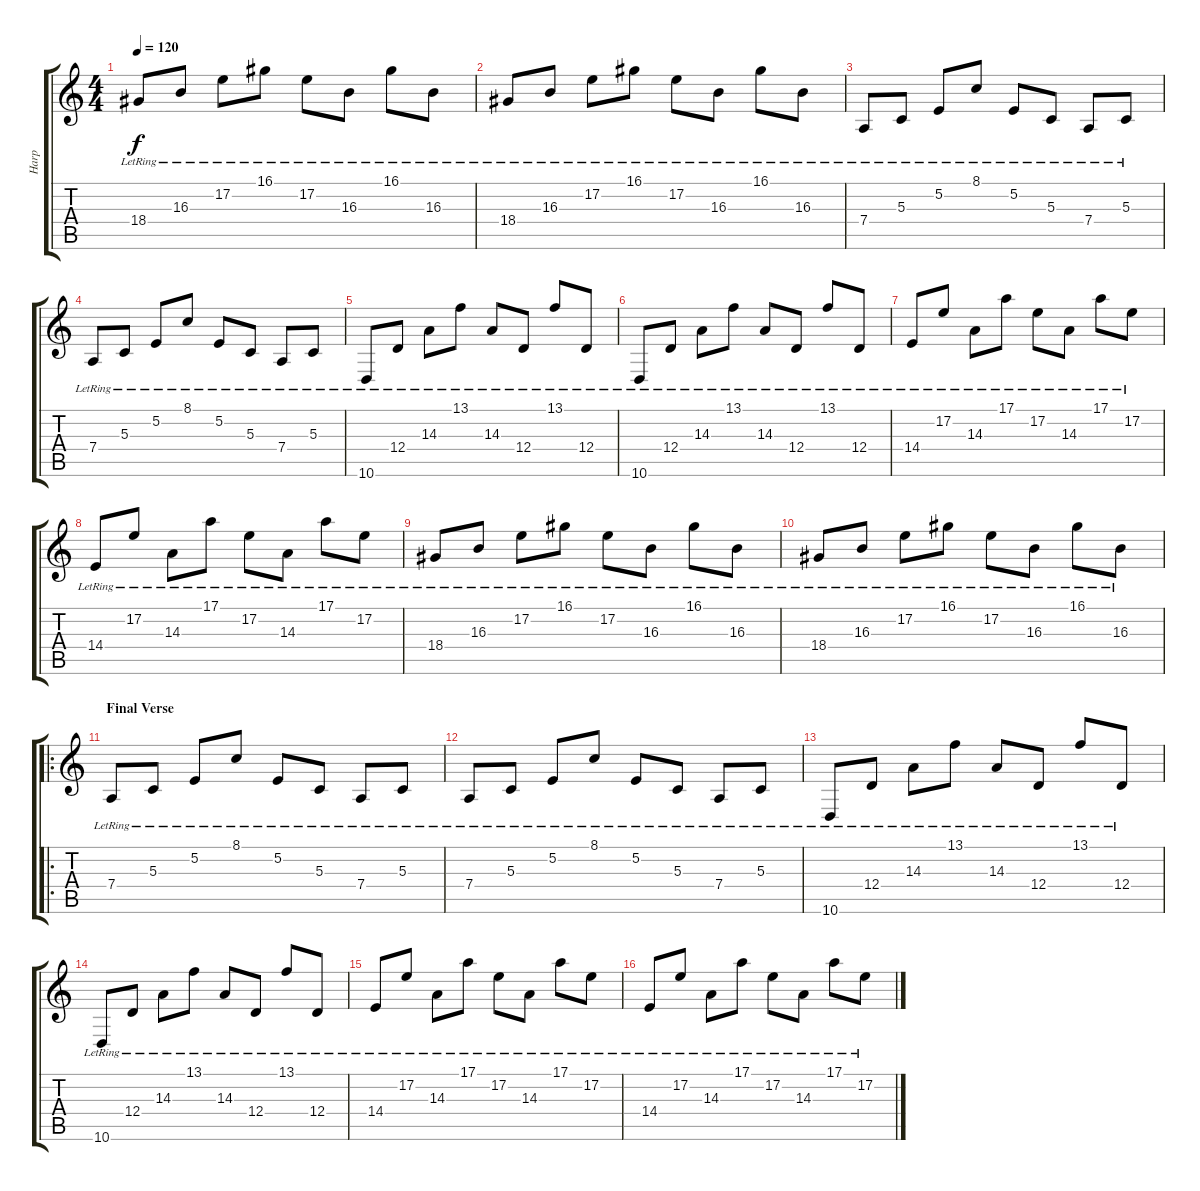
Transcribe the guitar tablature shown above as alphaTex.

\track ("Harp" "Harp") {instrument orchestralharp}
\staff {score tabs}
\tuning (E4 B3 G3 D3 A2 E2) {hide}
\ts (4 4)
\tempo 120
\clef g2
\ks c
18.4{lr}.8{dy f} 16.3{lr}.8 17.2{lr}.8 16.1{lr}.8 17.2{lr}.8 16.3{lr}.8 16.1{lr}.8 16.3{lr}.8 |
18.4{lr}.8 16.3{lr}.8 17.2{lr}.8 16.1{lr}.8 17.2{lr}.8 16.3{lr}.8 16.1{lr}.8 16.3{lr}.8 |
7.4{lr}.8 5.3{lr}.8 5.2{lr}.8 8.1{lr}.8 5.2{lr}.8 5.3{lr}.8 7.4{lr}.8 5.3{lr}.8 |
7.4{lr}.8 5.3{lr}.8 5.2{lr}.8 8.1{lr}.8 5.2{lr}.8 5.3{lr}.8 7.4{lr}.8 5.3{lr}.8 |
10.6{lr}.8 12.4{lr}.8 14.3{lr}.8 13.1{lr}.8 14.3{lr}.8 12.4{lr}.8 13.1{lr}.8 12.4{lr}.8 |
10.6{lr}.8 12.4{lr}.8 14.3{lr}.8 13.1{lr}.8 14.3{lr}.8 12.4{lr}.8 13.1{lr}.8 12.4{lr}.8 |
14.4{lr}.8 17.2{lr}.8 14.3{lr}.8 17.1{lr}.8 17.2{lr}.8 14.3{lr}.8 17.1{lr}.8 17.2{lr}.8 |
14.4{lr}.8 17.2{lr}.8 14.3{lr}.8 17.1{lr}.8 17.2{lr}.8 14.3{lr}.8 17.1{lr}.8 17.2{lr}.8 |
18.4{lr}.8 16.3{lr}.8 17.2{lr}.8 16.1{lr}.8 17.2{lr}.8 16.3{lr}.8 16.1{lr}.8 16.3{lr}.8 |
18.4{lr}.8 16.3{lr}.8 17.2{lr}.8 16.1{lr}.8 17.2{lr}.8 16.3{lr}.8 16.1{lr}.8 16.3{lr}.8 |
\ro
\section ("" "Final Verse")
7.4{lr}.8{volume 16} 5.3{lr}.8 5.2{lr}.8 8.1{lr}.8 5.2{lr}.8 5.3{lr}.8 7.4{lr}.8 5.3{lr}.8 |
7.4{lr}.8 5.3{lr}.8 5.2{lr}.8 8.1{lr}.8 5.2{lr}.8 5.3{lr}.8 7.4{lr}.8 5.3{lr}.8 |
10.6{lr}.8 12.4{lr}.8 14.3{lr}.8 13.1{lr}.8 14.3{lr}.8 12.4{lr}.8 13.1{lr}.8 12.4{lr}.8 |
10.6{lr}.8 12.4{lr}.8 14.3{lr}.8 13.1{lr}.8 14.3{lr}.8 12.4{lr}.8 13.1{lr}.8 12.4{lr}.8 |
14.4{lr}.8 17.2{lr}.8 14.3{lr}.8 17.1{lr}.8 17.2{lr}.8 14.3{lr}.8 17.1{lr}.8 17.2{lr}.8 |
14.4{lr}.8 17.2{lr}.8 14.3{lr}.8 17.1{lr}.8 17.2{lr}.8 14.3{lr}.8 17.1{lr}.8 17.2{lr}.8
